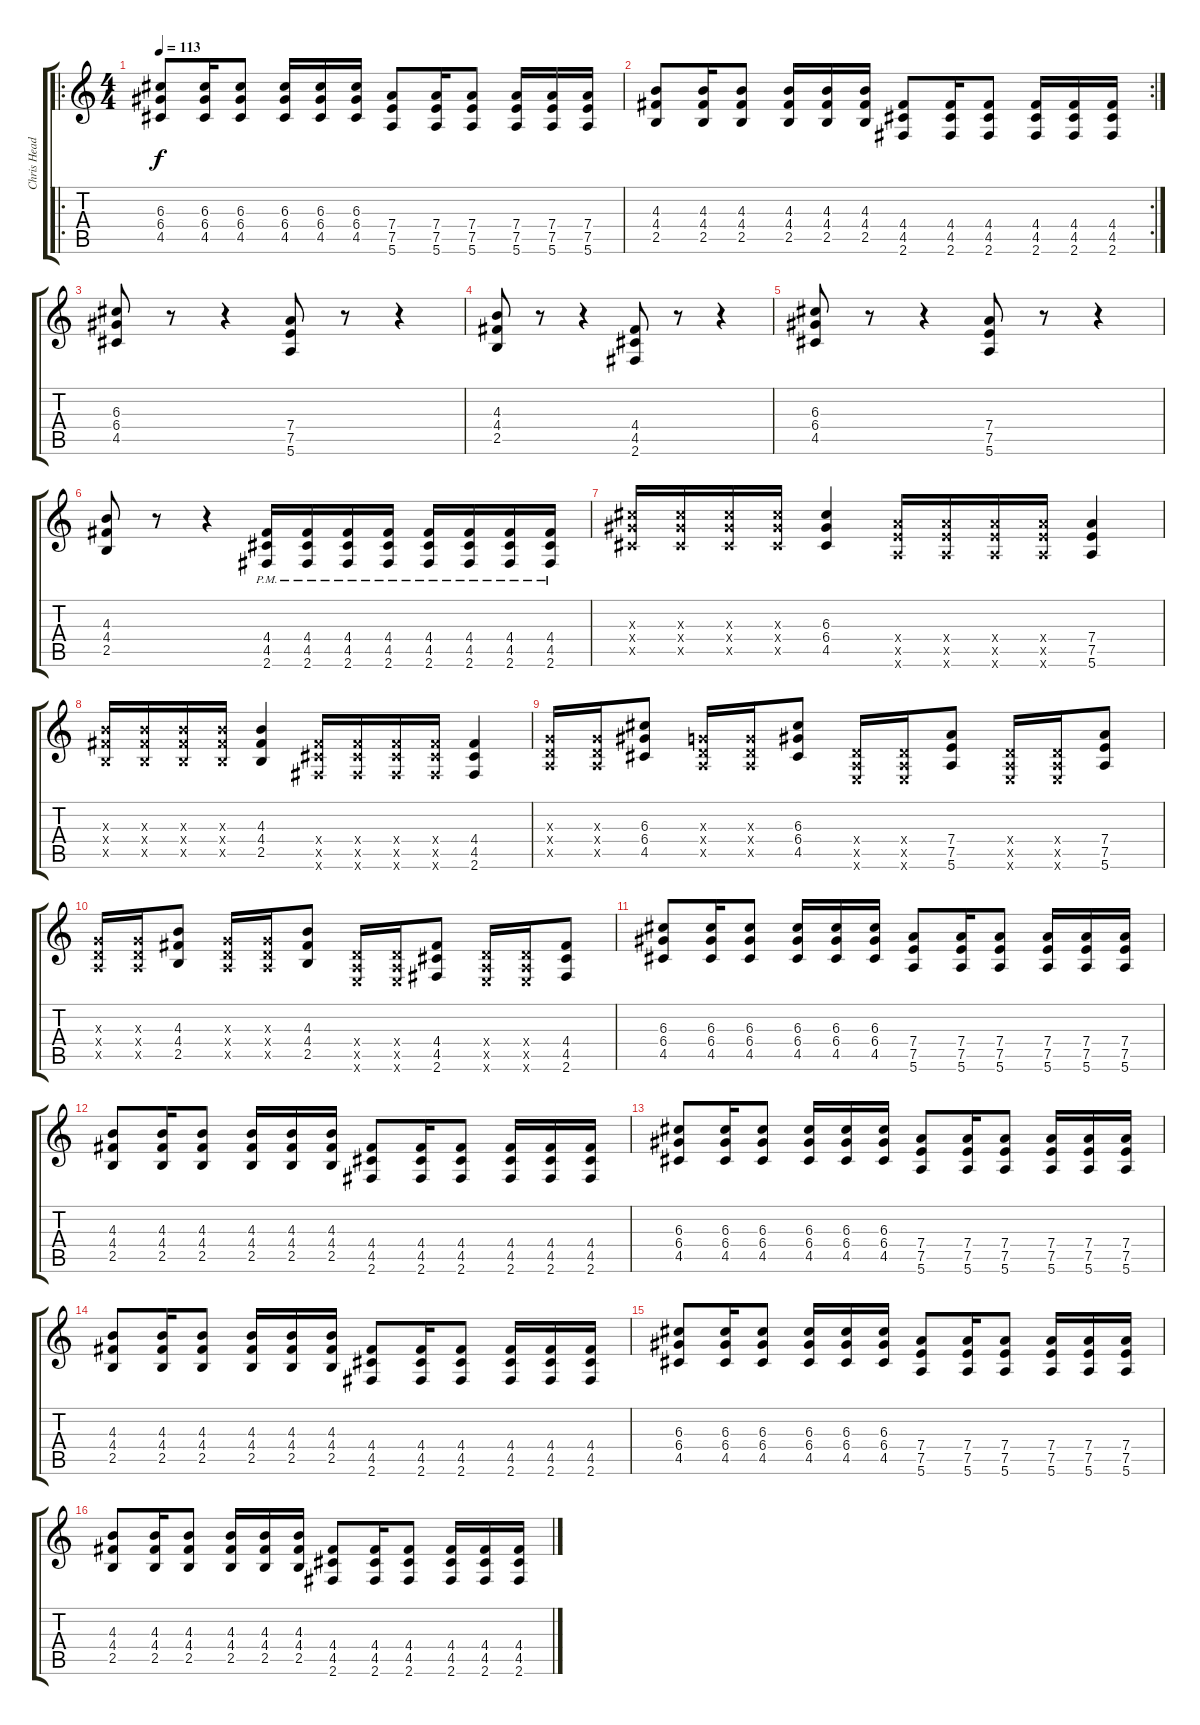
\track ("Chris Head" "Chris Head") {instrument distortionguitar}
\staff {score tabs}
\tuning (E4 B3 G3 D3 A2 E2) {hide}
\ro
\ts (4 4)
\tempo 113
\clef g2
\ks c
(6.3 6.4 4.5).8{dy f} (6.3 6.4 4.5).16 (6.3 6.4 4.5).8 (6.3 6.4 4.5).16 (6.3 6.4 4.5).16 (6.3 6.4 4.5).16 (7.4 7.5 5.6).8 (7.4 7.5 5.6).16 (7.4 7.5 5.6).8 (7.4 7.5 5.6).16 (7.4 7.5 5.6).16 (7.4 7.5 5.6).16 |
\rc 2
(4.3 4.4 2.5).8 (4.3 4.4 2.5).16 (4.3 4.4 2.5).8 (4.3 4.4 2.5).16 (4.3 4.4 2.5).16 (4.3 4.4 2.5).16 (4.4 4.5 2.6).8 (4.4 4.5 2.6).16 (4.4 4.5 2.6).8 (4.4 4.5 2.6).16 (4.4 4.5 2.6).16 (4.4 4.5 2.6).16 |
(6.3 6.4 4.5).8 r.8 r.4 (7.4 7.5 5.6).8 r.8 r.4 |
(4.3 4.4 2.5).8 r.8 r.4 (4.4 4.5 2.6).8 r.8 r.4 |
(6.3 6.4 4.5).8 r.8 r.4 (7.4 7.5 5.6).8 r.8 r.4 |
(4.3 4.4 2.5).8 r.8 r.4 (4.4{pm} 4.5{pm} 2.6{pm}).16 (4.4{pm} 4.5{pm} 2.6{pm}).16 (4.4{pm} 4.5{pm} 2.6{pm}).16 (4.4{pm} 4.5{pm} 2.6{pm}).16 (4.4{pm} 4.5{pm} 2.6{pm}).16 (4.4{pm} 4.5{pm} 2.6{pm}).16 (4.4{pm} 4.5{pm} 2.6{pm}).16 (4.4{pm} 4.5{pm} 2.6{pm}).16 |
(6.3{x} 6.4{x} 4.5{x}).16 (6.3{x} 6.4{x} 4.5{x}).16 (6.3{x} 6.4{x} 4.5{x}).16 (6.3{x} 6.4{x} 4.5{x}).16 (6.3 6.4 4.5).4 (7.4{x} 7.5{x} 5.6{x}).16 (7.4{x} 7.5{x} 5.6{x}).16 (7.4{x} 7.5{x} 5.6{x}).16 (7.4{x} 7.5{x} 5.6{x}).16 (7.4 7.5 5.6).4 |
(4.3{x} 4.4{x} 2.5{x}).16 (4.3{x} 4.4{x} 2.5{x}).16 (4.3{x} 4.4{x} 2.5{x}).16 (4.3{x} 4.4{x} 2.5{x}).16 (4.3 4.4 2.5).4 (4.4{x} 4.5{x} 2.6{x}).16 (4.4{x} 4.5{x} 2.6{x}).16 (4.4{x} 4.5{x} 2.6{x}).16 (4.4{x} 4.5{x} 2.6{x}).16 (4.4 4.5 2.6).4 |
(0.3{x} 0.4{x} 0.5{x}).16 (0.3{x} 0.4{x} 0.5{x}).16 (6.3 6.4 4.5).8 (0.3{x} 0.4{x} 0.5{x}).16 (0.3{x} 0.4{x} 0.5{x}).16 (6.3 6.4 4.5).8 (0.4{x} 0.5{x} 0.6{x}).16 (0.4{x} 0.5{x} 0.6{x}).16 (7.4 7.5 5.6).8 (0.4{x} 0.5{x} 0.6{x}).16 (0.4{x} 0.5{x} 0.6{x}).16 (7.4 7.5 5.6).8 |
(0.3{x} 0.4{x} 0.5{x}).16 (0.3{x} 0.4{x} 0.5{x}).16 (4.3 4.4 2.5).8 (0.3{x} 0.4{x} 0.5{x}).16 (0.3{x} 0.4{x} 0.5{x}).16 (4.3 4.4 2.5).8 (0.4{x} 0.5{x} 0.6{x}).16 (0.4{x} 0.5{x} 0.6{x}).16 (4.4 4.5 2.6).8 (0.4{x} 0.5{x} 0.6{x}).16 (0.4{x} 0.5{x} 0.6{x}).16 (4.4 4.5 2.6).8 |
(6.3 6.4 4.5).8 (6.3 6.4 4.5).16 (6.3 6.4 4.5).8 (6.3 6.4 4.5).16 (6.3 6.4 4.5).16 (6.3 6.4 4.5).16 (7.4 7.5 5.6).8 (7.4 7.5 5.6).16 (7.4 7.5 5.6).8 (7.4 7.5 5.6).16 (7.4 7.5 5.6).16 (7.4 7.5 5.6).16 |
(4.3 4.4 2.5).8 (4.3 4.4 2.5).16 (4.3 4.4 2.5).8 (4.3 4.4 2.5).16 (4.3 4.4 2.5).16 (4.3 4.4 2.5).16 (4.4 4.5 2.6).8 (4.4 4.5 2.6).16 (4.4 4.5 2.6).8 (4.4 4.5 2.6).16 (4.4 4.5 2.6).16 (4.4 4.5 2.6).16 |
(6.3 6.4 4.5).8 (6.3 6.4 4.5).16 (6.3 6.4 4.5).8 (6.3 6.4 4.5).16 (6.3 6.4 4.5).16 (6.3 6.4 4.5).16 (7.4 7.5 5.6).8 (7.4 7.5 5.6).16 (7.4 7.5 5.6).8 (7.4 7.5 5.6).16 (7.4 7.5 5.6).16 (7.4 7.5 5.6).16 |
(4.3 4.4 2.5).8 (4.3 4.4 2.5).16 (4.3 4.4 2.5).8 (4.3 4.4 2.5).16 (4.3 4.4 2.5).16 (4.3 4.4 2.5).16 (4.4 4.5 2.6).8 (4.4 4.5 2.6).16 (4.4 4.5 2.6).8 (4.4 4.5 2.6).16 (4.4 4.5 2.6).16 (4.4 4.5 2.6).16 |
(6.3 6.4 4.5).8 (6.3 6.4 4.5).16 (6.3 6.4 4.5).8 (6.3 6.4 4.5).16 (6.3 6.4 4.5).16 (6.3 6.4 4.5).16 (7.4 7.5 5.6).8 (7.4 7.5 5.6).16 (7.4 7.5 5.6).8 (7.4 7.5 5.6).16 (7.4 7.5 5.6).16 (7.4 7.5 5.6).16 |
(4.3 4.4 2.5).8 (4.3 4.4 2.5).16 (4.3 4.4 2.5).8 (4.3 4.4 2.5).16 (4.3 4.4 2.5).16 (4.3 4.4 2.5).16 (4.4 4.5 2.6).8 (4.4 4.5 2.6).16 (4.4 4.5 2.6).8 (4.4 4.5 2.6).16 (4.4 4.5 2.6).16 (4.4 4.5 2.6).16
